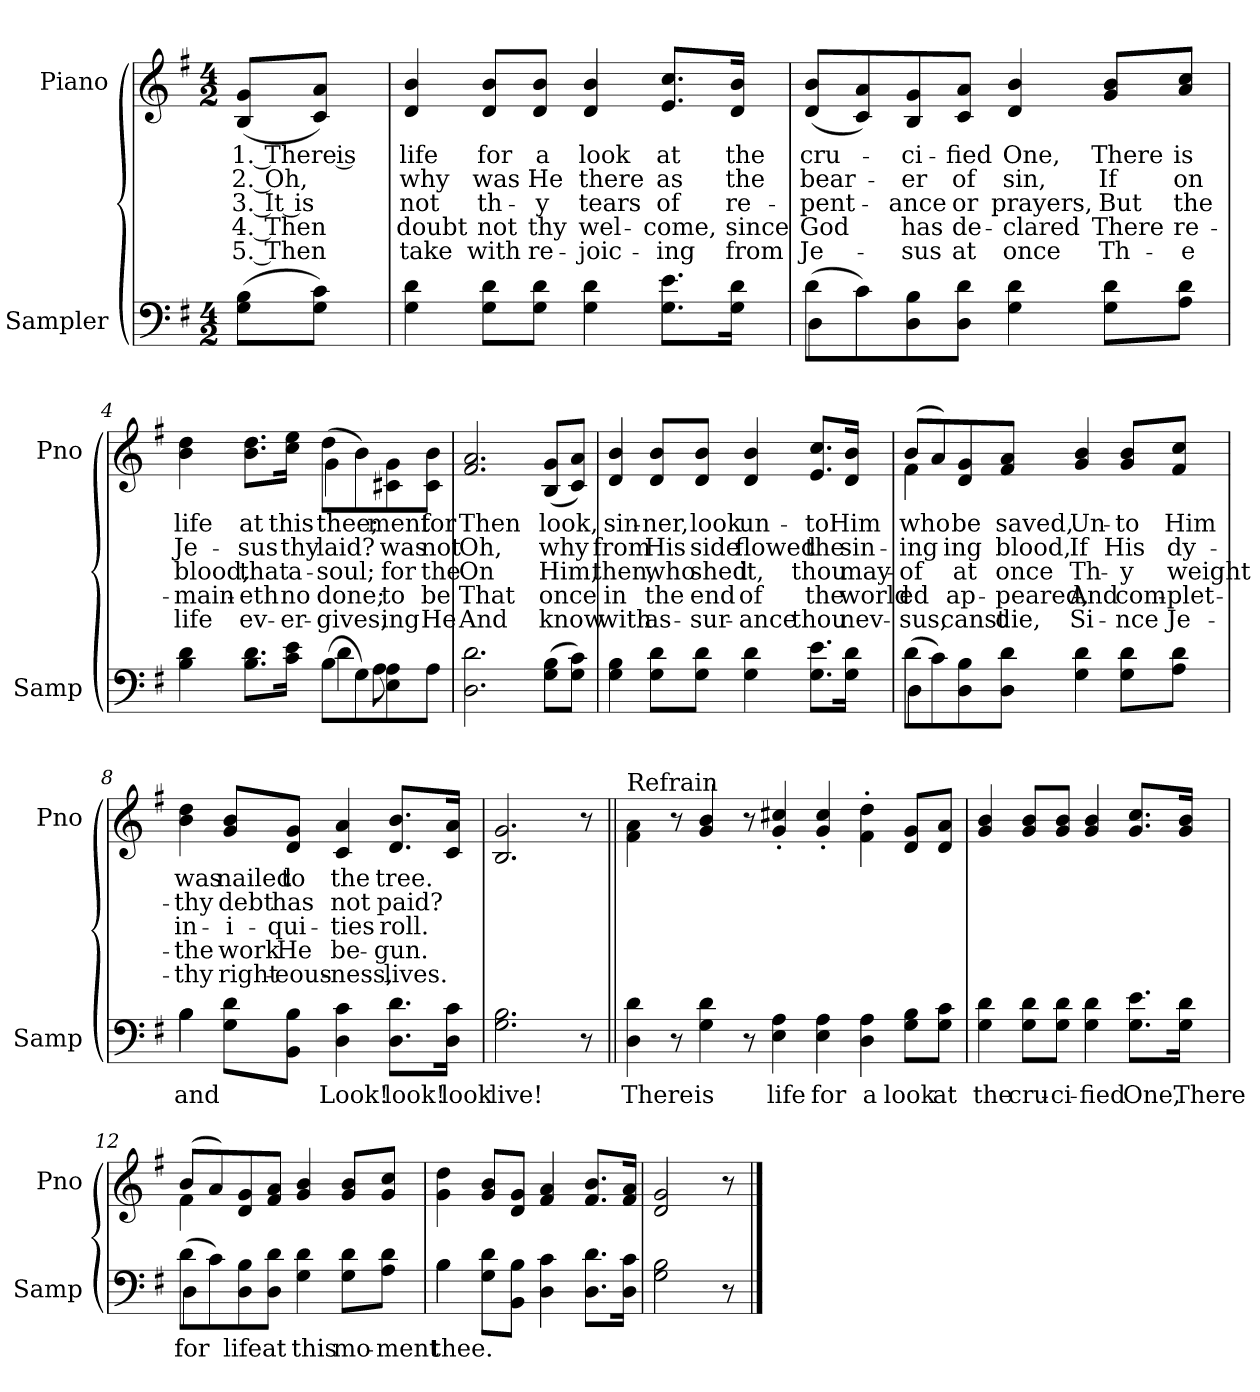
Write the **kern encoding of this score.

**kern	**text	**kern	**text	**text	**text	**text	**text
*part2	*part2	*part1	*part1	*part1	*part1	*part1	*part1
*staff2	*staff2	*staff1	*staff1	*staff1	*staff1	*staff1	*staff1
*I"Sampler	*	*I"Piano	*	*	*	*	*
*I'Samp	*	*I'Pno	*	*	*	*	*
*clefF4	*	*clefG2	*	*	*	*	*
*k[f#]	*	*k[f#]	*	*	*	*	*
*G:	*	*G:	*	*	*	*	*
*M4/2	*	*M4/2	*	*	*	*	*
=1	=1	=1	=1	=1	=1	=1	=1
(8G\ 8B\L	.	(8B/ 8g/L	1. There is	2. Oh,	3. It is	4. Then	5. Then
8G\ 8c\J)	.	8c/ 8a/J)	.	.	.	.	.
=2	=2	=2	=2	=2	=2	=2	=2
4G 4d	.	4d 4b	life	why	not	doubt	take
8G\ 8d\L	.	8d/ 8b/L	for	was	th-	not	with
8G\ 8d\J	.	8d/ 8b/J	a	He	-y	thy	re-
4G 4d	.	4d 4b	look	there	tears	wel-	-joic-
8.G\ 8.e\L	.	8.e/ 8.cc/L	at	as	of	-come,	-ing
16G\ 16d\Jk	.	16d/ 16b/Jk	the	the	re-	since	from
=3	=3	=3	=3	=3	=3	=3	=3
*^	*	*	*	*	*	*	*
(8d\L	4D	.	(8d/ 8b/L	cru-	bear-	-pent-	God	Je-
8c\)	.	.	8c/ 8a/)	.	.	.	.	.
8D\ 8B\	2.ryy	.	8B/ 8g/	-ci-	-er	-ance	has	-sus
8D\ 8d\J	.	.	8c/ 8a/J	-fied	of	or	de-	at
4G 4d	.	.	4d 4b	One,	sin,	prayers,	-clared	once
8G\ 8d\L	.	.	8g/ 8b/L	There	If	But	There	Th-
8A\ 8d\J	.	.	8a/ 8cc/J	is	on	the	re-	-e
=4	=4	=4	=4	=4	=4	=4	=4	=4
*	*	*	*^	*	*	*	*	*
4B 4d	2ryy	.	4b 4dd	2ryy	life	Je-	blood,	-main-	life
8.B\ 8.d\L	.	.	8.b\ 8.dd\L	.	at	-sus	that	-eth	ev-
16c\ 16e\Jk	.	.	16cc\ 16ee\Jk	.	this	thy	a-	no	-er-
(8B\L	4d	.	(8dd\L	4g	thee;	laid?	soul;	done;	gives;
8G\)	.	.	8b\)	.	.	.	.	.	.
8E\ 8A\	8A	.	8c#X\ 8g\	4ryy	-ment	was	for	to	-ing
8A\J	8ryy	.	8c#\ 8b\J	.	for	not	the	be	He
*v	*v	*	*	*	*	*	*	*	*
*	*	*v	*v	*	*	*	*	*
=5	=5	=5	=5	=5	=5	=5	=5
2.D 2.d	.	2.f# 2.a	Then	Oh,	On	That	And
(8G\ 8B\L	.	(8B/ 8g/L	look,	why	Him,	once	know
8G\ 8c\J)	.	8c/ 8a/J)	.	.	.	.	.
=6	=6	=6	=6	=6	=6	=6	=6
4G 4B	.	4d 4b	sin-	from	then,	in	with
8G\ 8d\L	.	8d/ 8b/L	-ner,	His	who	the	as-
8G\ 8d\J	.	8d/ 8b/J	look	side	shed	end	-sur-
4G 4d	.	4d 4b	un-	flowed	it,	of	-ance
8.G\ 8.e\L	.	8.e/ 8.cc/L	-to	the	thou	the	thou
16G\ 16d\Jk	.	16d/ 16b/Jk	Him	sin-	may-	world	nev-
=7	=7	=7	=7	=7	=7	=7	=7
*^	*	*^	*	*	*	*	*
(8d\L	4D	.	(8b/L	4f#	who	-ing	of	-ed	-sus,
8c\)	.	.	8a/)	.	.	.	.	.	.
8D\ 8B\	2.ryy	.	8d/ 8g/	2.ryy	be	-ing	at	ap-	canst
8D\ 8d\J	.	.	8f#/ 8a/J	.	saved,	blood,	once	-peared,	die,
4G 4d	.	.	4g 4b	.	Un-	If	Th-	And	Si-
8G\ 8d\L	.	.	8g/ 8b/L	.	-to	His	-y	com-	-nce
8A\ 8d\J	.	.	8f#/ 8cc/J	.	Him	dy-	weight	-plet-	Je-
*	*	*	*v	*v	*	*	*	*	*
=8	=8	=8	=8	=8	=8	=8	=8	=8
4B\	4B	and	4b 4dd	was	thy	in-	the	thy
8G\ 8d\L	2.ryy	.	8g/ 8b/L	nailed	debt	-i-	work	right-
8BB\ 8B\J	.	.	8d/ 8g/J	to	has	-qui-	He	-eous-
4D 4c	.	Look!	4c 4a	the	not	-ties	be-	-ness,
8.D\ 8.d\L	.	look!	8.d/ 8.b/L	tree.	paid?	roll.	-gun.	lives.
16D\ 16c\Jk	.	look	16c/ 16a/Jk	.	.	.	.	.
*v	*v	*	*	*	*	*	*	*
=9	=9	=9	=9	=9	=9	=9	=9
2.G 2.B	live!	2.B 2.g	.	.	.	.	.
8r	.	8r	.	.	.	.	.
=10||	=10||	=10||	=10||	=10||	=10||	=10||	=10||
!	!	!LO:TX:t=Refrain	!	!	!	!	!
4D 4d	There	4f#\ 4a\	.	.	.	.	.
8r	.	8r	.	.	.	.	.
4G 4d	is	4g 4b	.	.	.	.	.
8r	.	8r	.	.	.	.	.
4E 4A	life	4g' 4cc#X'	.	.	.	.	.
4E 4A	for	4g' 4cc#'	.	.	.	.	.
4D 4A	a	4f#\' 4dd\'	.	.	.	.	.
8G\ 8B\L	look	8d/ 8g/L	.	.	.	.	.
8G\ 8c\J	at	8d/ 8a/J	.	.	.	.	.
=11	=11	=11	=11	=11	=11	=11	=11
4G 4d	the	4g 4b	.	.	.	.	.
8G\ 8d\L	cru-	8g/ 8b/L	.	.	.	.	.
8G\ 8d\J	-ci-	8g/ 8b/J	.	.	.	.	.
4G 4d	-fied	4g 4b	.	.	.	.	.
8.G\ 8.e\L	One,	8.g/ 8.cc/L	.	.	.	.	.
16G\ 16d\Jk	There	16g/ 16b/Jk	.	.	.	.	.
=12	=12	=12	=12	=12	=12	=12	=12
*^	*	*^	*	*	*	*	*
(8d\L	4D	for	(8b/L	4f#	.	.	.	.	.
8c\)	.	.	8a/)	.	.	.	.	.	.
8D\ 8B\	2.ryy	life	8d/ 8g/	2.ryy	.	.	.	.	.
8D\ 8d\J	.	at	8f#/ 8a/J	.	.	.	.	.	.
4G 4d	.	this	4g 4b	.	.	.	.	.	.
8G\ 8d\L	.	mo-	8g/ 8b/L	.	.	.	.	.	.
8A\ 8d\J	.	-ment	8g/ 8cc/J	.	.	.	.	.	.
*	*	*	*v	*v	*	*	*	*	*
=13	=13	=13	=13	=13	=13	=13	=13	=13
4B\	4B	thee.	4g 4dd	.	.	.	.	.
8G\ 8d\L	2.ryy	.	8g/ 8b/L	.	.	.	.	.
8BB\ 8B\J	.	.	8d/ 8g/J	.	.	.	.	.
4D\ 4c\	.	.	4f# 4a	.	.	.	.	.
8.D\ 8.d\L	.	.	8.f#/ 8.b/L	.	.	.	.	.
16D\ 16c\Jk	.	.	16f#/ 16a/Jk	.	.	.	.	.
*v	*v	*	*	*	*	*	*	*
=14	=14	=14	=14	=14	=14	=14	=14
2G 2B	.	2d 2g	.	.	.	.	.
8r	.	8r	.	.	.	.	.
==	==	==	==	==	==	==	==
*-	*-	*-	*-	*-	*-	*-	*-
